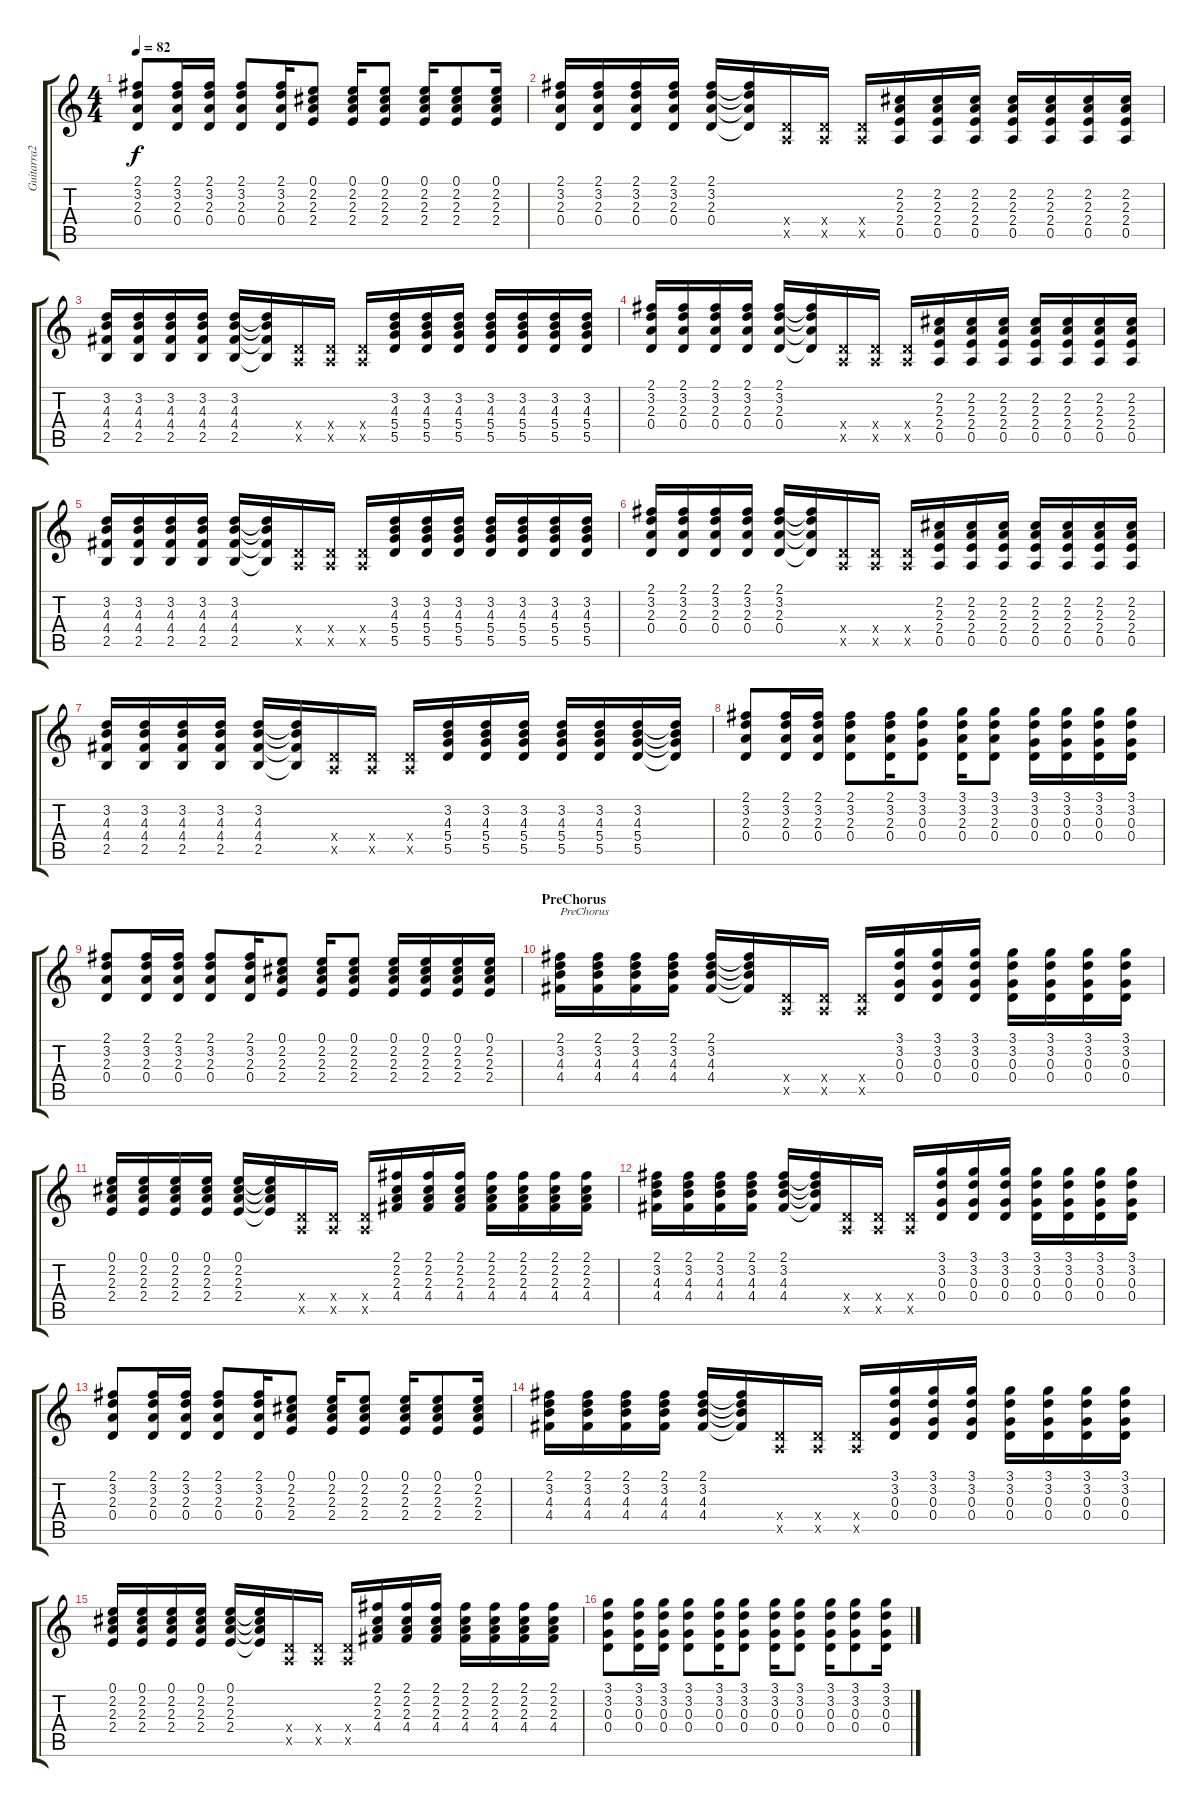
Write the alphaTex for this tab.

\track ("Guitarra2" "Guitarra2") {instrument acousticguitarsteel}
\staff {score tabs}
\tuning (E4 B3 G3 D3 A2 E2) {hide}
\ts (4 4)
\tempo 82
\clef g2
\ks c
(2.1 3.2 2.3 0.4).8{dy f} (2.1 3.2 2.3 0.4).16 (2.1 3.2 2.3 0.4).16 (2.1 3.2 2.3 0.4).8 (2.1 3.2 2.3 0.4).16 (0.1 2.2 2.3 2.4).8 (0.1 2.2 2.3 2.4).16 (0.1 2.2 2.3 2.4).8 (0.1 2.2 2.3 2.4).16 (0.1 2.2 2.3 2.4).8 (0.1 2.2 2.3 2.4).16 |
(2.1 3.2 2.3 0.4).16 (2.1 3.2 2.3 0.4).16 (2.1 3.2 2.3 0.4).16 (2.1 3.2 2.3 0.4).16 (2.1 3.2 2.3 0.4).16 (2.1{t} 3.2{t} 2.3{t} 0.4{t}).16 (0.4{x} 0.5{x}).16 (0.4{x} 0.5{x}).16 (0.4{x} 0.5{x}).16 (2.2 2.3 2.4 0.5).16 (2.2 2.3 2.4 0.5).16 (2.2 2.3 2.4 0.5).16 (2.2 2.3 2.4 0.5).16 (2.2 2.3 2.4 0.5).16 (2.2 2.3 2.4 0.5).16 (2.2 2.3 2.4 0.5).16 |
(3.2 4.3 4.4 2.5).16 (3.2 4.3 4.4 2.5).16 (3.2 4.3 4.4 2.5).16 (3.2 4.3 4.4 2.5).16 (3.2 4.3 4.4 2.5).16 (3.2{t} 4.3{t} 4.4{t} 2.5{t}).16 (0.4{x} 0.5{x}).16 (0.4{x} 0.5{x}).16 (0.4{x} 0.5{x}).16 (3.2 4.3 5.4 5.5).16 (3.2 4.3 5.4 5.5).16 (3.2 4.3 5.4 5.5).16 (3.2 4.3 5.4 5.5).16 (3.2 4.3 5.4 5.5).16 (3.2 4.3 5.4 5.5).16 (3.2 4.3 5.4 5.5).16 |
(2.1 3.2 2.3 0.4).16 (2.1 3.2 2.3 0.4).16 (2.1 3.2 2.3 0.4).16 (2.1 3.2 2.3 0.4).16 (2.1 3.2 2.3 0.4).16 (2.1{t} 3.2{t} 2.3{t} 0.4{t}).16 (0.4{x} 0.5{x}).16 (0.4{x} 0.5{x}).16 (0.4{x} 0.5{x}).16 (2.2 2.3 2.4 0.5).16 (2.2 2.3 2.4 0.5).16 (2.2 2.3 2.4 0.5).16 (2.2 2.3 2.4 0.5).16 (2.2 2.3 2.4 0.5).16 (2.2 2.3 2.4 0.5).16 (2.2 2.3 2.4 0.5).16 |
(3.2 4.3 4.4 2.5).16 (3.2 4.3 4.4 2.5).16 (3.2 4.3 4.4 2.5).16 (3.2 4.3 4.4 2.5).16 (3.2 4.3 4.4 2.5).16 (3.2{t} 4.3{t} 4.4{t} 2.5{t}).16 (0.4{x} 0.5{x}).16 (0.4{x} 0.5{x}).16 (0.4{x} 0.5{x}).16 (3.2 4.3 5.4 5.5).16 (3.2 4.3 5.4 5.5).16 (3.2 4.3 5.4 5.5).16 (3.2 4.3 5.4 5.5).16 (3.2 4.3 5.4 5.5).16 (3.2 4.3 5.4 5.5).16 (3.2 4.3 5.4 5.5).16 |
(2.1 3.2 2.3 0.4).16 (2.1 3.2 2.3 0.4).16 (2.1 3.2 2.3 0.4).16 (2.1 3.2 2.3 0.4).16 (2.1 3.2 2.3 0.4).16 (2.1{t} 3.2{t} 2.3{t} 0.4{t}).16 (0.4{x} 0.5{x}).16 (0.4{x} 0.5{x}).16 (0.4{x} 0.5{x}).16 (2.2 2.3 2.4 0.5).16 (2.2 2.3 2.4 0.5).16 (2.2 2.3 2.4 0.5).16 (2.2 2.3 2.4 0.5).16 (2.2 2.3 2.4 0.5).16 (2.2 2.3 2.4 0.5).16 (2.2 2.3 2.4 0.5).16 |
(3.2 4.3 4.4 2.5).16 (3.2 4.3 4.4 2.5).16 (3.2 4.3 4.4 2.5).16 (3.2 4.3 4.4 2.5).16 (3.2 4.3 4.4 2.5).16 (3.2{t} 4.3{t} 4.4{t} 2.5{t}).16 (0.4{x} 0.5{x}).16 (0.4{x} 0.5{x}).16 (0.4{x} 0.5{x}).16 (3.2 4.3 5.4 5.5).16 (3.2 4.3 5.4 5.5).16 (3.2 4.3 5.4 5.5).16 (3.2 4.3 5.4 5.5).16 (3.2 4.3 5.4 5.5).16 (3.2 4.3 5.4 5.5).16 (3.2{t} 4.3{t} 5.4{t} 5.5{t}).16 |
(2.1 3.2 2.3 0.4).8 (2.1 3.2 2.3 0.4).16 (2.1 3.2 2.3 0.4).16 (2.1 3.2 2.3 0.4).8 (2.1 3.2 2.3 0.4).16 (3.1 3.2 0.3 0.4).8 (3.1 3.2 2.3 0.4).16 (3.1 3.2 2.3 0.4).8 (3.1 3.2 0.3 0.4).16 (3.1 3.2 0.3 0.4).16 (3.1 3.2 0.3 0.4).16 (3.1 3.2 0.3 0.4).16 |
(2.1 3.2 2.3 0.4).8 (2.1 3.2 2.3 0.4).16 (2.1 3.2 2.3 0.4).16 (2.1 3.2 2.3 0.4).8 (2.1 3.2 2.3 0.4).16 (0.1 2.2 2.3 2.4).8 (0.1 2.2 2.3 2.4).16 (0.1 2.2 2.3 2.4).8 (0.1 2.2 2.3 2.4).16 (0.1 2.2 2.3 2.4).16 (0.1 2.2 2.3 2.4).16 (0.1 2.2 2.3 2.4).16 |
\section ("" "PreChorus")
(2.1 3.2 4.3 4.4).16{txt "PreChorus"} (2.1 3.2 4.3 4.4).16 (2.1 3.2 4.3 4.4).16 (2.1 3.2 4.3 4.4).16 (2.1 3.2 4.3 4.4).16 (2.1{t} 3.2{t} 4.3{t} 4.4{t}).16 (0.4{x} 0.5{x}).16 (0.4{x} 0.5{x}).16 (0.4{x} 0.5{x}).16 (3.1 3.2 0.3 0.4).16 (3.1 3.2 0.3 0.4).16 (3.1 3.2 0.3 0.4).16 (3.1 3.2 0.3 0.4).16 (3.1 3.2 0.3 0.4).16 (3.1 3.2 0.3 0.4).16 (3.1 3.2 0.3 0.4).16 |
(0.1 2.2 2.3 2.4).16 (0.1 2.2 2.3 2.4).16 (0.1 2.2 2.3 2.4).16 (0.1 2.2 2.3 2.4).16 (0.1 2.2 2.3 2.4).16 (0.1{t} 2.2{t} 2.3{t} 2.4{t}).16 (0.4{x} 0.5{x}).16 (0.4{x} 0.5{x}).16 (0.4{x} 0.5{x}).16 (2.1 2.2 2.3 4.4).16 (2.1 2.2 2.3 4.4).16 (2.1 2.2 2.3 4.4).16 (2.1 2.2 2.3 4.4).16 (2.1 2.2 2.3 4.4).16 (2.1 2.2 2.3 4.4).16 (2.1 2.2 2.3 4.4).16 |
(2.1 3.2 4.3 4.4).16 (2.1 3.2 4.3 4.4).16 (2.1 3.2 4.3 4.4).16 (2.1 3.2 4.3 4.4).16 (2.1 3.2 4.3 4.4).16 (2.1{t} 3.2{t} 4.3{t} 4.4{t}).16 (0.4{x} 0.5{x}).16 (0.4{x} 0.5{x}).16 (0.4{x} 0.5{x}).16 (3.1 3.2 0.3 0.4).16 (3.1 3.2 0.3 0.4).16 (3.1 3.2 0.3 0.4).16 (3.1 3.2 0.3 0.4).16 (3.1 3.2 0.3 0.4).16 (3.1 3.2 0.3 0.4).16 (3.1 3.2 0.3 0.4).16 |
(2.1 3.2 2.3 0.4).8 (2.1 3.2 2.3 0.4).16 (2.1 3.2 2.3 0.4).16 (2.1 3.2 2.3 0.4).8 (2.1 3.2 2.3 0.4).16 (0.1 2.2 2.3 2.4).8 (0.1 2.2 2.3 2.4).16 (0.1 2.2 2.3 2.4).8 (0.1 2.2 2.3 2.4).16 (0.1 2.2 2.3 2.4).8 (0.1 2.2 2.3 2.4).16 |
(2.1 3.2 4.3 4.4).16 (2.1 3.2 4.3 4.4).16 (2.1 3.2 4.3 4.4).16 (2.1 3.2 4.3 4.4).16 (2.1 3.2 4.3 4.4).16 (2.1{t} 3.2{t} 4.3{t} 4.4{t}).16 (0.4{x} 0.5{x}).16 (0.4{x} 0.5{x}).16 (0.4{x} 0.5{x}).16 (3.1 3.2 0.3 0.4).16 (3.1 3.2 0.3 0.4).16 (3.1 3.2 0.3 0.4).16 (3.1 3.2 0.3 0.4).16 (3.1 3.2 0.3 0.4).16 (3.1 3.2 0.3 0.4).16 (3.1 3.2 0.3 0.4).16 |
(0.1 2.2 2.3 2.4).16 (0.1 2.2 2.3 2.4).16 (0.1 2.2 2.3 2.4).16 (0.1 2.2 2.3 2.4).16 (0.1 2.2 2.3 2.4).16 (0.1{t} 2.2{t} 2.3{t} 2.4{t}).16 (0.4{x} 0.5{x}).16 (0.4{x} 0.5{x}).16 (0.4{x} 0.5{x}).16 (2.1 2.2 2.3 4.4).16 (2.1 2.2 2.3 4.4).16 (2.1 2.2 2.3 4.4).16 (2.1 2.2 2.3 4.4).16 (2.1 2.2 2.3 4.4).16 (2.1 2.2 2.3 4.4).16 (2.1 2.2 2.3 4.4).16 |
(3.1 3.2 0.3 0.4).8 (3.1 3.2 0.3 0.4).16 (3.1 3.2 0.3 0.4).16 (3.1 3.2 0.3 0.4).8 (3.1 3.2 0.3 0.4).16 (3.1 3.2 0.3 0.4).8 (3.1 3.2 0.3 0.4).16 (3.1 3.2 0.3 0.4).8 (3.1 3.2 0.3 0.4).16 (3.1 3.2 0.3 0.4).8 (3.1 3.2 0.3 0.4).16
